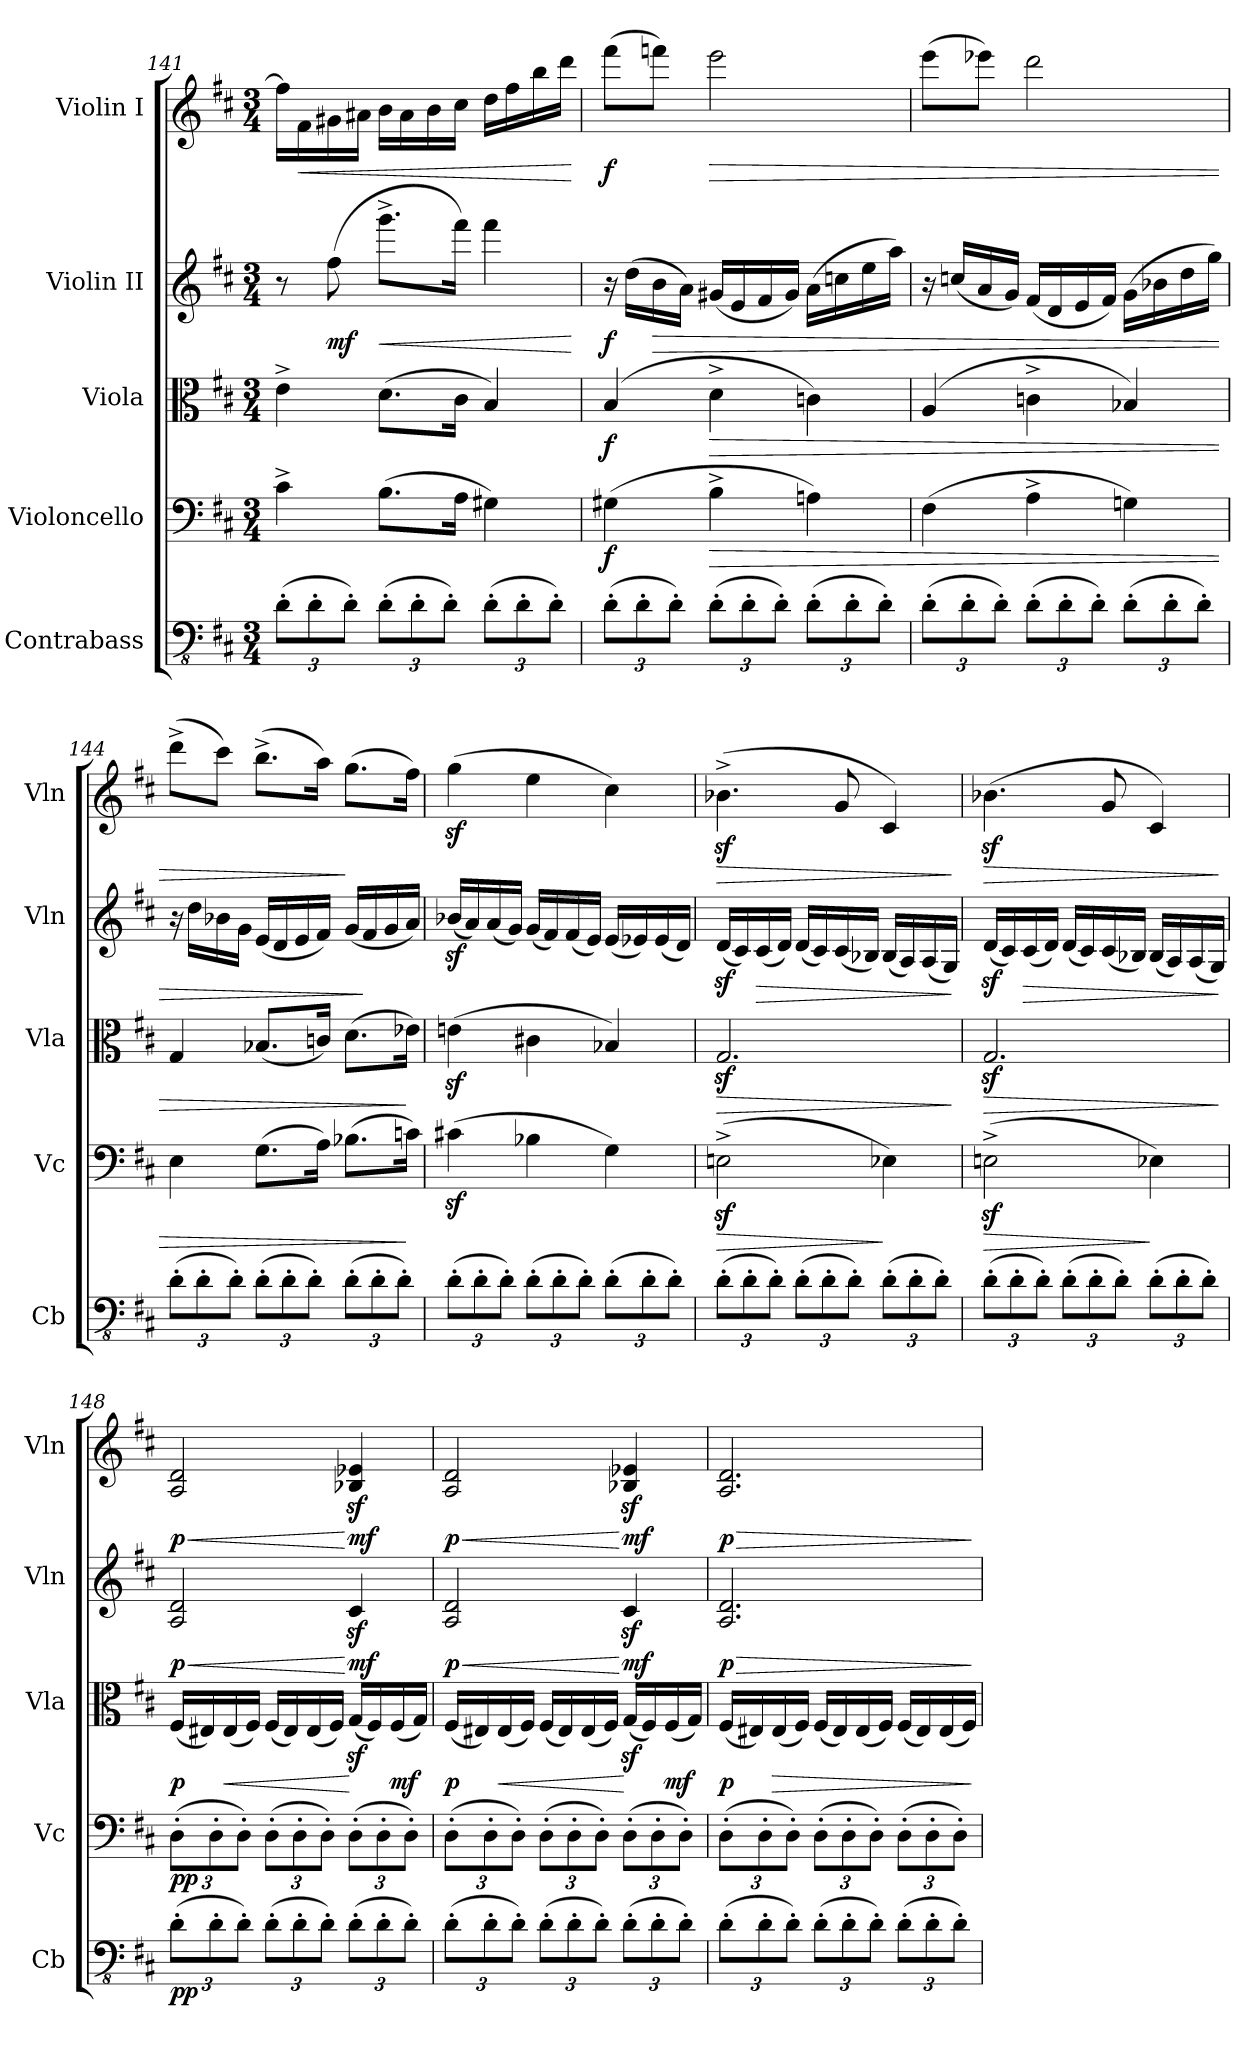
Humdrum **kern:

**kern	**dynam	**kern	**dynam	**kern	**dynam	**kern	**dynam	**kern	**dynam
*part5	*part5	*part4	*part4	*part3	*part3	*part2	*part2	*part1	*part1
*staff5	*staff5	*staff4	*staff4	*staff3	*staff3	*staff2	*staff2	*staff1	*staff1
*I"Contrabass	*	*I"Violoncello	*	*I"Viola	*	*I"Violin II	*	*I"Violin I	*
*I'Cb	*	*I'Vc	*	*I'Vla	*	*I'Vln	*	*I'Vln	*
!!LO:LB:g=z
*clefFv4	*	*clefF4	*	*clefC3	*	*clefG2	*	*clefG2	*
*ITrd7c12	*	*	*	*	*	*	*	*	*
*k[f#c#]	*	*k[f#c#]	*	*k[f#c#]	*	*k[f#c#]	*	*k[f#c#]	*
*M3/4	*	*M3/4	*	*M3/4	*	*M3/4	*	*M3/4	*
*Xbrackettup	*	*	*	*	*	*	*	*	*
=141	=141	=141	=141	=141	=141	=141	=141	=141	=141
(12DD'\L	.	4c#^\	.	4e^\	.	8r	.	16ff#\LL]	.
!	!	!	!	!	!	!	!	!	!LO:HP:b
.	.	.	.	.	.	.	.	16f#\	<
12DD'\	.	.	.	.	.	.	.	.	.
!	!	!	!	!	!	!	!LO:DY:b	!	!
.	.	.	.	.	.	(8ff#\	mf	16g#X\	.
12DD'\J)	.	.	.	.	.	.	.	.	.
.	.	.	.	.	.	.	.	16a#X\JJ	.
!	!	!	!	!	!	!	!LO:HP:b	!	!
(12DD'\L	.	(8.B\L	.	(8.d\L	.	8.ggg^\L	<	16b\LL	.
.	.	.	.	.	.	.	.	16a#\	.
12DD'\	.	.	.	.	.	.	.	.	.
.	.	.	.	.	.	.	.	16b\	.
12DD'\J)	.	.	.	.	.	.	.	.	.
.	.	16A\Jk	.	16c#\Jk	.	16fff#\Jk)	.	16cc#\JJ	.
(12DD'\L	.	4G#X\)	.	4B/)	.	4fff#\	.	16dd\LL	.
.	.	.	.	.	.	.	.	16ff#\	.
12DD'\	.	.	.	.	.	.	.	.	.
.	.	.	.	.	.	.	.	16bb\	.
12DD'\J)	.	.	.	.	.	.	.	.	.
.	.	.	.	.	.	.	.	16ddd\JJ	.
.	.	.	.	.	.	.	[	.	[
=142	=142	=142	=142	=142	=142	=142	=142	=142	=142
!	!	!	!LO:DY:b	!	!LO:DY:b	!	!LO:DY:b	!	!LO:DY:b
(12DD'\L	.	(4G#X\	f	(4B/	f	16r	f	(8fff#\L	f
.	.	.	.	.	.	(16dd\LL	.	.	.
12DD'\	.	.	.	.	.	.	.	.	.
!	!	!	!	!	!	!	!LO:HP:b	!	!
.	.	.	.	.	.	16b\	>	8fffn\J)	.
12DD'\J)	.	.	.	.	.	.	.	.	.
.	.	.	.	.	.	16a\JJ)	.	.	.
!	!	!	!LO:HP:b	!	!LO:HP:b	!	!	!	!LO:HP:b
(12DD'\L	.	4B^\	>	4d^\	>	(16g#X/LL	.	2eee\	>
.	.	.	.	.	.	16e/	.	.	.
12DD'\	.	.	.	.	.	.	.	.	.
.	.	.	.	.	.	16f#/	.	.	.
12DD'\J)	.	.	.	.	.	.	.	.	.
.	.	.	.	.	.	16g#/JJ)	.	.	.
(12DD'\L	.	4An\)	.	4cn\)	.	(16a\LL	.	.	.
.	.	.	.	.	.	16ccn\	.	.	.
12DD'\	.	.	.	.	.	.	.	.	.
.	.	.	.	.	.	16ee\	.	.	.
12DD'\J)	.	.	.	.	.	.	.	.	.
.	.	.	.	.	.	16aa\JJ)	.	.	.
=143	=143	=143	=143	=143	=143	=143	=143	=143	=143
(12DD'\L	.	(4F#\	.	(4A/	.	16r	.	(8eee\L	.
.	.	.	.	.	.	(16ccn/LL	.	.	.
12DD'\	.	.	.	.	.	.	.	.	.
.	.	.	.	.	.	16a/	.	8eee-X\J)	.
12DD'\J)	.	.	.	.	.	.	.	.	.
.	.	.	.	.	.	16g/JJ)	.	.	.
(12DD'\L	.	4A^\	.	4cn^\	.	(16f#/LL	.	2ddd\	.
.	.	.	.	.	.	16d/	.	.	.
12DD'\	.	.	.	.	.	.	.	.	.
.	.	.	.	.	.	16e/	.	.	.
12DD'\J)	.	.	.	.	.	.	.	.	.
.	.	.	.	.	.	16f#/JJ)	.	.	.
(12DD'\L	.	4Gn\)	.	4B-X/)	.	(16g\LL	.	.	.
.	.	.	.	.	.	16b-X\	.	.	.
12DD'\	.	.	.	.	.	.	.	.	.
.	.	.	.	.	.	16dd\	.	.	.
12DD'\J)	.	.	.	.	.	.	.	.	.
.	.	.	.	.	.	16gg\JJ)	.	.	.
!!LO:PB:g=z
=144	=144	=144	=144	=144	=144	=144	=144	=144	=144
(12DD'\L	.	4E\	.	4G/	.	16r	.	(8ddd^\L	.
.	.	.	.	.	.	16dd\LL	.	.	.
12DD'\	.	.	.	.	.	.	.	.	.
.	.	.	.	.	.	16b-X\	.	8ccc#\J)	.
12DD'\J)	.	.	.	.	.	.	.	.	.
.	.	.	.	.	.	16g\JJ	.	.	.
(12DD'\L	.	(8.G\L	.	(8.B-X/L	.	(16e/LL	.	(8.bb^\L	.
.	.	.	.	.	.	16d/	.	.	.
12DD'\	.	.	.	.	.	.	.	.	.
.	.	.	.	.	.	16e/	.	.	.
12DD'\J)	.	.	.	.	.	.	.	.	.
.	.	16A\Jk)	.	16cn/Jk)	.	16f#/JJ)	.	16aa\Jk)	.
(12DD'\L	.	(8.B-X\L	.	(8.d\L	.	(16g/LL	.	(8.gg\L	]
.	.	.	.	.	.	16f#/	]	.	.
12DD'\	.	.	.	.	.	.	.	.	.
.	.	.	.	.	.	16g/	.	.	.
12DD'\J)	.	.	.	.	.	.	.	.	.
.	.	16cn\Jk)	]	16e-X\Jk)	]	16a/JJ)	.	16ff#\Jk)	.
=145	=145	=145	=145	=145	=145	=145	=145	=145	=145
(12DD'\L	.	(4c#Xz<\	.	(4enz<\	.	(16b-Xz</LL	.	(4ggz<\	.
.	.	.	.	.	.	16a/)	.	.	.
12DD'\	.	.	.	.	.	.	.	.	.
.	.	.	.	.	.	(16a/	.	.	.
12DD'\J)	.	.	.	.	.	.	.	.	.
.	.	.	.	.	.	16g/JJ)	.	.	.
(12DD'\L	.	4B-X\	.	4c#X\	.	(16g/LL	.	4ee\	.
.	.	.	.	.	.	16f#/)	.	.	.
12DD'\	.	.	.	.	.	.	.	.	.
.	.	.	.	.	.	(16f#/	.	.	.
12DD'\J)	.	.	.	.	.	.	.	.	.
.	.	.	.	.	.	16e/JJ)	.	.	.
(12DD'\L	.	4G\)	.	4B-X/)	.	(16e/LL	.	4cc#\)	.
.	.	.	.	.	.	16e-X/)	.	.	.
12DD'\	.	.	.	.	.	.	.	.	.
.	.	.	.	.	.	(16e-/	.	.	.
12DD'\J)	.	.	.	.	.	.	.	.	.
.	.	.	.	.	.	16d/JJ)	.	.	.
=146	=146	=146	=146	=146	=146	=146	=146	=146	=146
!	!	!	!LO:HP:b	!	!LO:HP:b	!	!	!	!LO:HP:b
(12DD'\L	.	(2Enz<^\	>	2.Gz</	>	(16dz</LL	.	(4.b-Xz<^\	>
.	.	.	.	.	.	16c#/)	.	.	.
12DD'\	.	.	.	.	.	.	.	.	.
!	!	!	!	!	!	!	!LO:HP:b	!	!
.	.	.	.	.	.	(16c#/	>	.	.
12DD'\J)	.	.	.	.	.	.	.	.	.
.	.	.	.	.	.	16d/JJ)	.	.	.
(12DD'\L	.	.	.	.	.	(16d/LL	.	.	.
.	.	.	.	.	.	16c#/)	.	.	.
12DD'\	.	.	.	.	.	.	.	.	.
.	.	.	.	.	.	(16c#/	.	8g/	.
12DD'\J)	.	.	.	.	.	.	.	.	.
.	.	.	.	.	.	16B-X/JJ)	.	.	.
(12DD'\L	.	4E-X\)	]	.	.	(16B-/LL	.	4c#/)	.
.	.	.	.	.	.	16A/)	.	.	.
12DD'\	.	.	.	.	.	.	.	.	.
.	.	.	.	.	.	(16A/	.	.	.
12DD'\J)	.	.	.	.	.	.	.	.	.
.	.	.	.	.	.	16G/JJ)	.	.	.
.	.	.	.	.	]	.	]	.	]
!!LO:LB:g=z
=147	=147	=147	=147	=147	=147	=147	=147	=147	=147
!	!	!	!LO:HP:b	!	!LO:HP:b	!	!	!	!LO:HP:b
(12DD'\L	.	(2Enz<^\	>	2.Gz</	>	(16dz</LL	.	(4.b-Xz<\	>
.	.	.	.	.	.	16c#/)	.	.	.
12DD'\	.	.	.	.	.	.	.	.	.
!	!	!	!	!	!	!	!LO:HP:b	!	!
.	.	.	.	.	.	(16c#/	>	.	.
12DD'\J)	.	.	.	.	.	.	.	.	.
.	.	.	.	.	.	16d/JJ)	.	.	.
(12DD'\L	.	.	.	.	.	(16d/LL	.	.	.
.	.	.	.	.	.	16c#/)	.	.	.
12DD'\	.	.	.	.	.	.	.	.	.
.	.	.	.	.	.	(16c#/	.	8g/	.
12DD'\J)	.	.	.	.	.	.	.	.	.
.	.	.	.	.	.	16B-X/JJ)	.	.	.
(12DD'\L	.	4E-X\)	]	.	.	(16B-/LL	.	4c#/)	.
.	.	.	.	.	.	16A/)	.	.	.
12DD'\	.	.	.	.	.	.	.	.	.
.	.	.	.	.	.	(16A/	.	.	.
12DD'\J)	.	.	.	.	.	.	.	.	.
.	.	.	.	.	.	16G/JJ)	.	.	.
.	.	.	.	.	]	.	]	.	]
=148	=148	=148	=148	=148	=148	=148	=148	=148	=148
*	*	*Xbrackettup	*	*	*	*	*	*	*
!	!LO:DY:b	!	!LO:DY:b	!	!LO:DY:b	!	!LO:HP:b	!	!LO:HP:b
!	!	!	!	!	!	!	!LO:DY:n=1:b	!	!LO:DY:n=1:b
(12DD'\L	pp	(12D'\L	pp	(16F#/LL	p	2A/ 2d/	< p	2A/ 2d/	< p
.	.	.	.	16E#X/)	.	.	.	.	.
12DD'\	.	12D'\	.	.	.	.	.	.	.
!	!	!	!	!	!LO:HP:b	!	!	!	!
.	.	.	.	(16E#/	<	.	.	.	.
12DD'\J)	.	12D'\J)	.	.	.	.	.	.	.
.	.	.	.	16F#/JJ)	.	.	.	.	.
(12DD'\L	.	(12D'\L	.	(16F#/LL	.	.	.	.	.
.	.	.	.	16E#/)	.	.	.	.	.
12DD'\	.	12D'\	.	.	.	.	.	.	.
.	.	.	.	(16E#/	.	.	.	.	.
12DD'\J)	.	12D'\J)	.	.	.	.	.	.	.
.	.	.	.	16F#/JJ)	.	.	.	.	.
!	!	!	!	!	!	!	!LO:DY:n=2:b	!	!LO:DY:n=2:b
(12DD'\L	.	(12D'\L	.	(16Gz</LL	[	4c#z</	[ mf	4B-X/z< 4e-X/z<	[ mf
.	.	.	.	16F#/)	.	.	.	.	.
12DD'\	.	12D'\	.	.	.	.	.	.	.
!	!	!	!	!	!LO:DY:b	!	!	!	!
.	.	.	.	(16F#/	mf	.	.	.	.
12DD'\J)	.	12D'\J)	.	.	.	.	.	.	.
.	.	.	.	16G/JJ)	.	.	.	.	.
=149	=149	=149	=149	=149	=149	=149	=149	=149	=149
!	!	!	!	!	!LO:DY:b	!	!LO:HP:b	!	!LO:HP:b
!	!	!	!	!	!	!	!LO:DY:n=1:b	!	!LO:DY:n=1:b
(12DD'\L	.	(12D'\L	.	(16F#/LL	p	2A/ 2d/	< p	2A/ 2d/	< p
.	.	.	.	16E#X/)	.	.	.	.	.
12DD'\	.	12D'\	.	.	.	.	.	.	.
!	!	!	!	!	!LO:HP:b	!	!	!	!
.	.	.	.	(16E#/	<	.	.	.	.
12DD'\J)	.	12D'\J)	.	.	.	.	.	.	.
.	.	.	.	16F#/JJ)	.	.	.	.	.
(12DD'\L	.	(12D'\L	.	(16F#/LL	.	.	.	.	.
.	.	.	.	16E#/)	.	.	.	.	.
12DD'\	.	12D'\	.	.	.	.	.	.	.
.	.	.	.	(16E#/	.	.	.	.	.
12DD'\J)	.	12D'\J)	.	.	.	.	.	.	.
.	.	.	.	16F#/JJ)	.	.	.	.	.
!	!	!	!	!	!	!	!LO:DY:n=2:b	!	!LO:DY:n=2:b
(12DD'\L	.	(12D'\L	.	(16Gz</LL	[	4c#z</	[ mf	4B-X/z< 4e-X/z<	[ mf
.	.	.	.	16F#/)	.	.	.	.	.
12DD'\	.	12D'\	.	.	.	.	.	.	.
!	!	!	!	!	!LO:DY:b	!	!	!	!
.	.	.	.	(16F#/	mf	.	.	.	.
12DD'\J)	.	12D'\J)	.	.	.	.	.	.	.
.	.	.	.	16G/JJ)	.	.	.	.	.
=150	=150	=150	=150	=150	=150	=150	=150	=150	=150
!	!	!	!	!	!LO:DY:b	!	!LO:HP:b	!	!LO:HP:b
!	!	!	!	!	!	!	!LO:DY:n=1:b	!	!LO:DY:n=1:b
(12DD'\L	.	(12D'\L	.	(16F#/LL	p	2.A/ 2.d/	> p	2.A/ 2.d/	> p
.	.	.	.	16E#X/)	.	.	.	.	.
12DD'\	.	12D'\	.	.	.	.	.	.	.
!	!	!	!	!	!LO:HP:b	!	!	!	!
.	.	.	.	(16E#/	>	.	.	.	.
12DD'\J)	.	12D'\J)	.	.	.	.	.	.	.
.	.	.	.	16F#/JJ)	.	.	.	.	.
(12DD'\L	.	(12D'\L	.	(16F#/LL	.	.	.	.	.
.	.	.	.	16E#/)	.	.	.	.	.
12DD'\	.	12D'\	.	.	.	.	.	.	.
.	.	.	.	(16E#/	.	.	.	.	.
12DD'\J)	.	12D'\J)	.	.	.	.	.	.	.
.	.	.	.	16F#/JJ)	.	.	.	.	.
(12DD'\L	.	(12D'\L	.	(16F#/LL	.	.	.	.	.
.	.	.	.	16E#/)	.	.	.	.	.
12DD'\	.	12D'\	.	.	.	.	.	.	.
.	.	.	.	(16E#/	.	.	.	.	.
12DD'\J)	.	12D'\J)	.	.	.	.	.	.	.
.	.	.	.	16F#/JJ)	.	.	.	.	.
.	.	.	.	.	]	.	]	.	]
=	=	=	=	=	=	=	=	=	=
*-	*-	*-	*-	*-	*-	*-	*-	*-	*-
